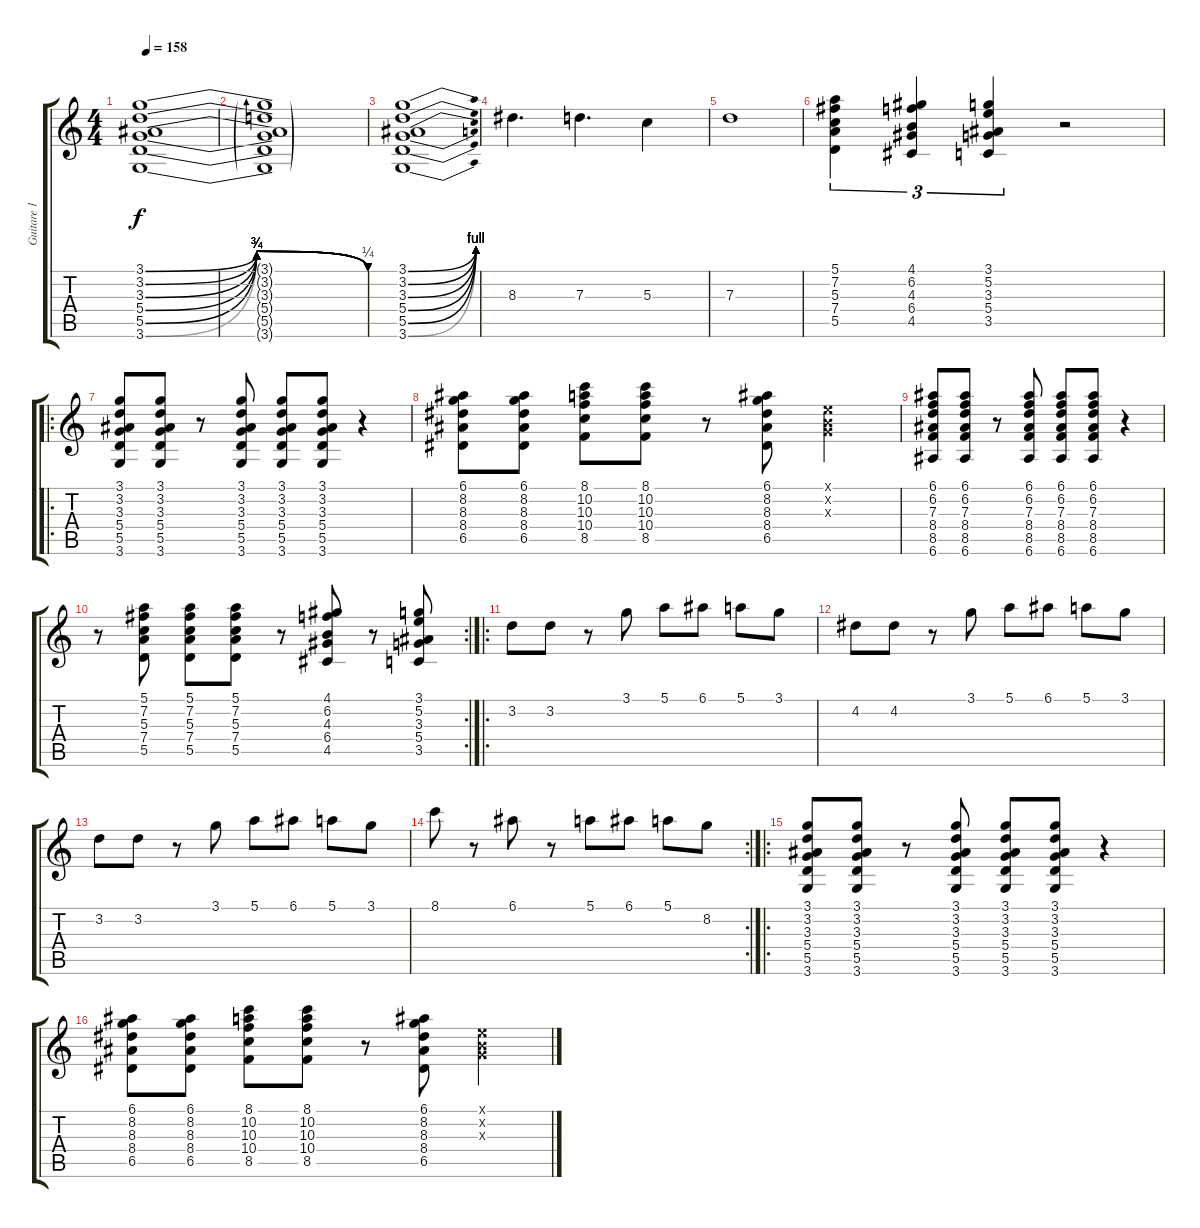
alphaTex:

\track ("Guitare 1" "Guitare 1") {instrument distortionguitar}
\staff {score tabs}
\tuning (E4 B3 G3 D3 A2 E2) {hide}
\ts (4 4)
\tempo 158
\clef g2
\ks c
(3.1{be (bendrelease 0 0 15 3 15 3 60 0)} 3.2{be (bendrelease 0 0 15 3 15 3 60 1)} 3.3{be (bendrelease 0 0 15 3 15 3 60 0)} 5.4{be (bendrelease 0 0 15 3 15 3 60 0)} 5.5{be (bendrelease 0 0 15 3 15 3 60 0)} 3.6{be (bendrelease 0 0 15 3 15 3 60 0)}).1{dy f} |
(3.1{t} 3.2{t} 3.3{t} 5.4{t} 5.5{t} 3.6{t}).1 |
(3.1{be (bend 0 0 60 4)} 3.2{be (bend 0 0 60 4)} 3.3{be (bend 0 0 60 4)} 5.4{be (bend 0 0 60 4)} 5.5{be (bend 0 0 60 4)} 3.6{be (bend 0 0 60 4)}).1 |
8.3.4{d} 7.3.4{d} 5.3.4 |
7.3.1 |
(5.1 7.2 5.3 7.4 5.5).4{tu (3 2)} (4.1 6.2 4.3 6.4 4.5).4{tu (3 2)} (3.1 5.2 3.3 5.4 3.5).4{tu (3 2)} r.2 |
\ro
(3.1 3.2 3.3 5.4 5.5 3.6).8 (3.1 3.2 3.3 5.4 5.5 3.6).8 r.8 (3.1 3.2 3.3 5.4 5.5 3.6).8 (3.1 3.2 3.3 5.4 5.5 3.6).8 (3.1 3.2 3.3 5.4 5.5 3.6).8 r.4 |
(6.1 8.2 8.3 8.4 6.5).8 (6.1 8.2 8.3 8.4 6.5).8 (8.1 10.2 10.3 10.4 8.5).8 (8.1 10.2 10.3 10.4 8.5).8 r.8 (6.1 8.2 8.3 8.4 6.5).8 (0.1{x} 0.2{x} 0.3{x}).4 |
(6.1 6.2 7.3 8.4 8.5 6.6).8 (6.1 6.2 7.3 8.4 8.5 6.6).8 r.8 (6.1 6.2 7.3 8.4 8.5 6.6).8 (6.1 6.2 7.3 8.4 8.5 6.6).8 (6.1 6.2 7.3 8.4 8.5 6.6).8 r.4 |
\rc 2
r.8 (5.1 7.2 5.3 7.4 5.5).8 (5.1 7.2 5.3 7.4 5.5).8 (5.1 7.2 5.3 7.4 5.5).8 r.8 (4.1 6.2 4.3 6.4 4.5).8 r.8 (3.1 5.2 3.3 5.4 3.5).8 |
\ro
3.2.8 3.2.8 r.8 3.1.8 5.1.8 6.1.8 5.1.8 3.1.8 |
4.2.8 4.2.8 r.8 3.1.8 5.1.8 6.1.8 5.1.8 3.1.8 |
3.2.8 3.2.8 r.8 3.1.8 5.1.8 6.1.8 5.1.8 3.1.8 |
\rc 2
8.1.8 r.8 6.1.8 r.8 5.1.8 6.1.8 5.1.8 8.2.8 |
\ro
(3.1 3.2 3.3 5.4 5.5 3.6).8 (3.1 3.2 3.3 5.4 5.5 3.6).8 r.8 (3.1 3.2 3.3 5.4 5.5 3.6).8 (3.1 3.2 3.3 5.4 5.5 3.6).8 (3.1 3.2 3.3 5.4 5.5 3.6).8 r.4 |
(6.1 8.2 8.3 8.4 6.5).8 (6.1 8.2 8.3 8.4 6.5).8 (8.1 10.2 10.3 10.4 8.5).8 (8.1 10.2 10.3 10.4 8.5).8 r.8 (6.1 8.2 8.3 8.4 6.5).8 (0.1{x} 0.2{x} 0.3{x}).4
